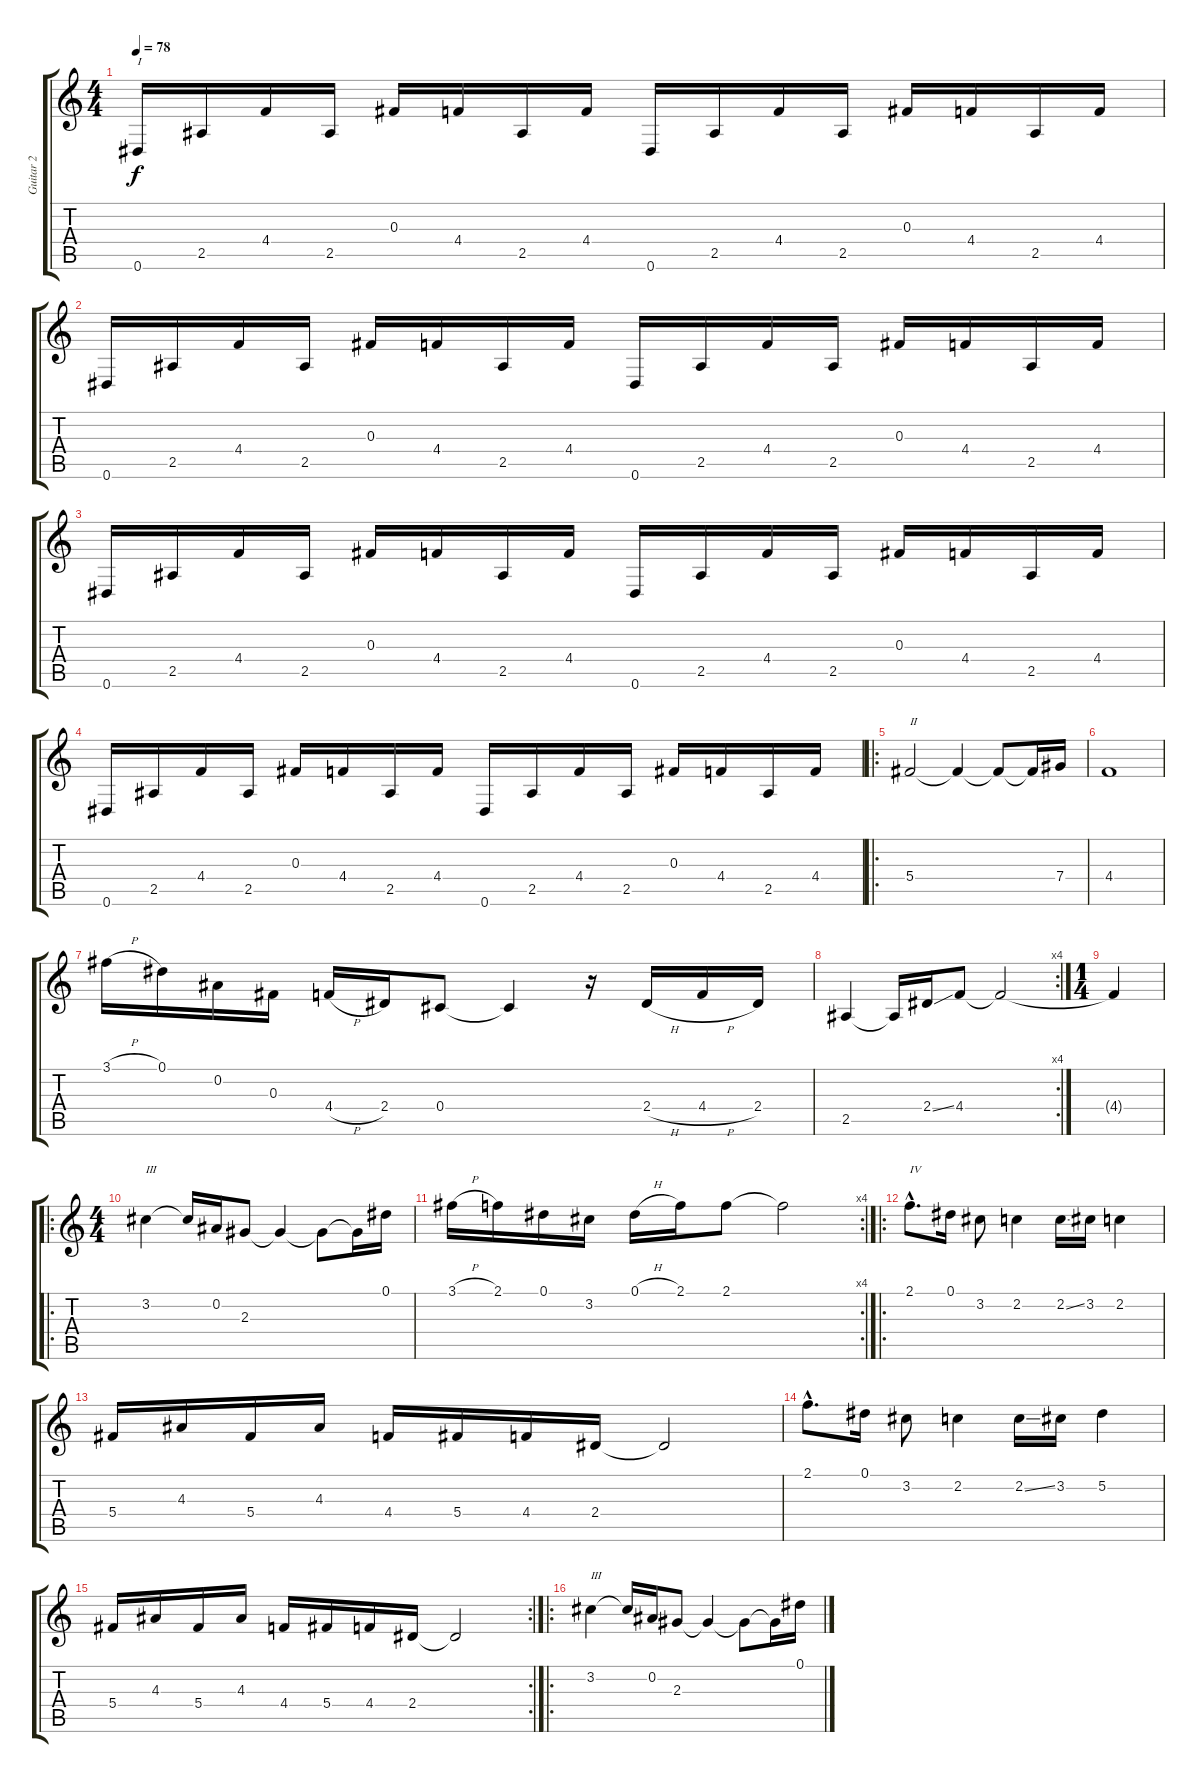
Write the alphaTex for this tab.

\track ("Guitar 2" "Guitar 2") {instrument acousticguitarsteel}
\staff {score tabs}
\tuning (Eb4 Bb3 Gb3 Db3 Ab2 Eb2) {hide}
\ts (4 4)
\tempo 78
\clef g2
\ks c
0.6.16{txt "I" dy f volume 0 instrument acousticguitarsteel} 2.5.16{volume 3} 4.4.16 2.5.16 0.3.16 4.4.16 2.5.16 4.4.16 0.6.16 2.5.16 4.4.16 2.5.16 0.3.16 4.4.16 2.5.16 4.4.16 |
0.6.16{volume 6} 2.5.16 4.4.16 2.5.16 0.3.16 4.4.16 2.5.16 4.4.16 0.6.16 2.5.16 4.4.16 2.5.16 0.3.16 4.4.16 2.5.16 4.4.16 |
0.6.16{volume 9} 2.5.16 4.4.16 2.5.16 0.3.16 4.4.16 2.5.16 4.4.16 0.6.16 2.5.16 4.4.16 2.5.16 0.3.16 4.4.16 2.5.16 4.4.16 |
0.6.16{volume 13} 2.5.16 4.4.16 2.5.16 0.3.16 4.4.16 2.5.16 4.4.16 0.6.16 2.5.16 4.4.16 2.5.16 0.3.16 4.4.16 2.5.16 4.4.16 |
\ro
5.4.2{txt "II"} 5.4{t}.4 5.4{t}.8 5.4{t}.16 7.4.16 |
4.4.1 |
3.1{h}.16 0.1.16 0.2.16 0.3.16 4.4{h}.16 2.4.16 0.4.8 0.4{t}.4 r.16 2.4{h}.16 4.4{h}.16 2.4.16 |
\rc 4
2.5.4 2.5{t}.16 2.4{ss}.16 4.4.8 4.4{t}.2 |
\ts (1 4)
4.4{t}.4 |
\ro
\ts (4 4)
3.2.4{txt "III"} 3.2{t}.16 0.2.16 2.3.8 2.3{t}.4 2.3{t}.8 2.3{t}.16 0.1.16 |
\rc 4
3.1{h}.16 2.1.16 0.1.16 3.2.16 0.1{h}.16 2.1.16 2.1.8 2.1{t}.2 |
\ro
2.1{hac}.8{d txt "IV"} 0.1.16 3.2.8 2.2.4 2.2{ss}.16 3.2.16 2.2.4 |
5.4.16 4.3.16 5.4.16 4.3.16 4.4.16 5.4.16 4.4.16 2.4.16 2.4{t}.2 |
2.1{hac}.8{d} 0.1.16 3.2.8 2.2.4 2.2{ss}.16 3.2.16 5.2.4 |
\rc 2
5.4.16 4.3.16 5.4.16 4.3.16 4.4.16 5.4.16 4.4.16 2.4.16 2.4{t}.2 |
\ro
3.2.4{txt "III"} 3.2{t}.16 0.2.16 2.3.8 2.3{t}.4 2.3{t}.8 2.3{t}.16 0.1.16
